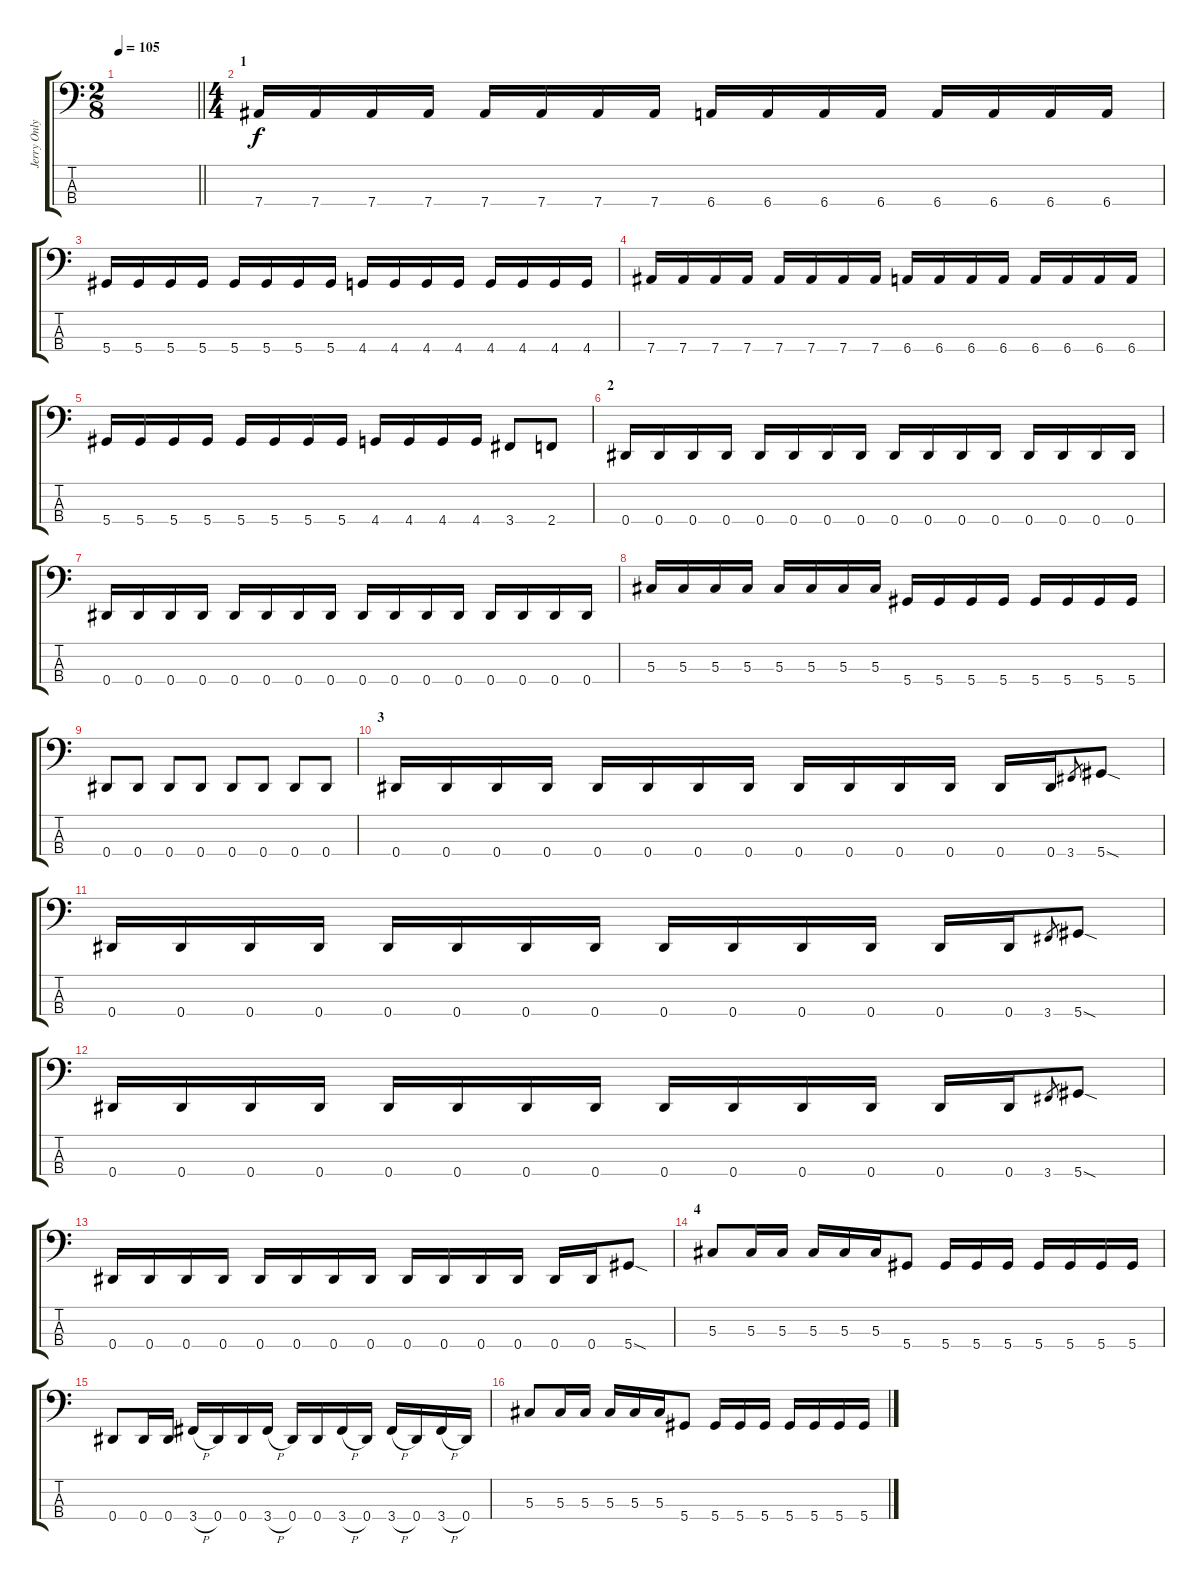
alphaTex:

\track ("Jerry Only" "Jerry Only") {instrument electricbassfinger}
\staff {score tabs}
\tuning (Gb2 Db2 Ab1 Eb1) {hide}
\ts (2 8)
\tempo 105
\clef f4
\barLineRight lightlight
\ks c
|
\ts (4 4)
\section ("" "1")
7.4.16 7.4.16 7.4.16 7.4.16 7.4.16 7.4.16 7.4.16 7.4.16 6.4.16 6.4.16 6.4.16 6.4.16 6.4.16 6.4.16 6.4.16 6.4.16 |
5.4.16 5.4.16 5.4.16 5.4.16 5.4.16 5.4.16 5.4.16 5.4.16 4.4.16 4.4.16 4.4.16 4.4.16 4.4.16 4.4.16 4.4.16 4.4.16 |
7.4.16 7.4.16 7.4.16 7.4.16 7.4.16 7.4.16 7.4.16 7.4.16 6.4.16 6.4.16 6.4.16 6.4.16 6.4.16 6.4.16 6.4.16 6.4.16 |
5.4.16 5.4.16 5.4.16 5.4.16 5.4.16 5.4.16 5.4.16 5.4.16 4.4.16 4.4.16 4.4.16 4.4.16 3.4.8 2.4.8 |
\section ("" "2")
0.4.16 0.4.16 0.4.16 0.4.16 0.4.16 0.4.16 0.4.16 0.4.16 0.4.16 0.4.16 0.4.16 0.4.16 0.4.16 0.4.16 0.4.16 0.4.16 |
0.4.16 0.4.16 0.4.16 0.4.16 0.4.16 0.4.16 0.4.16 0.4.16 0.4.16 0.4.16 0.4.16 0.4.16 0.4.16 0.4.16 0.4.16 0.4.16 |
5.3.16 5.3.16 5.3.16 5.3.16 5.3.16 5.3.16 5.3.16 5.3.16 5.4.16 5.4.16 5.4.16 5.4.16 5.4.16 5.4.16 5.4.16 5.4.16 |
0.4.8 0.4.8 0.4.8 0.4.8 0.4.8 0.4.8 0.4.8 0.4.8 |
\section ("" "3")
0.4.16 0.4.16 0.4.16 0.4.16 0.4.16 0.4.16 0.4.16 0.4.16 0.4.16 0.4.16 0.4.16 0.4.16 0.4.16 0.4.16 3.4.8{gr} 5.4{sod}.8 |
0.4.16 0.4.16 0.4.16 0.4.16 0.4.16 0.4.16 0.4.16 0.4.16 0.4.16 0.4.16 0.4.16 0.4.16 0.4.16 0.4.16 3.4.8{gr} 5.4{sod}.8 |
0.4.16 0.4.16 0.4.16 0.4.16 0.4.16 0.4.16 0.4.16 0.4.16 0.4.16 0.4.16 0.4.16 0.4.16 0.4.16 0.4.16 3.4.8{gr} 5.4{sod}.8 |
0.4.16 0.4.16 0.4.16 0.4.16 0.4.16 0.4.16 0.4.16 0.4.16 0.4.16 0.4.16 0.4.16 0.4.16 0.4.16 0.4.16 5.4{sod}.8 |
\section ("" "4")
5.3.8 5.3.16 5.3.16 5.3.16 5.3.16 5.3.16 5.4.8 5.4.16 5.4.16 5.4.16 5.4.16 5.4.16 5.4.16 5.4.16 |
0.4.8 0.4.16 0.4.16 3.4{h}.16 0.4.16 0.4.16 3.4{h}.16 0.4.16 0.4.16 3.4{h}.16 0.4.16 3.4{h}.16 0.4.16 3.4{h}.16 0.4.16 |
5.3.8 5.3.16 5.3.16 5.3.16 5.3.16 5.3.16 5.4.8 5.4.16 5.4.16 5.4.16 5.4.16 5.4.16 5.4.16 5.4.16
